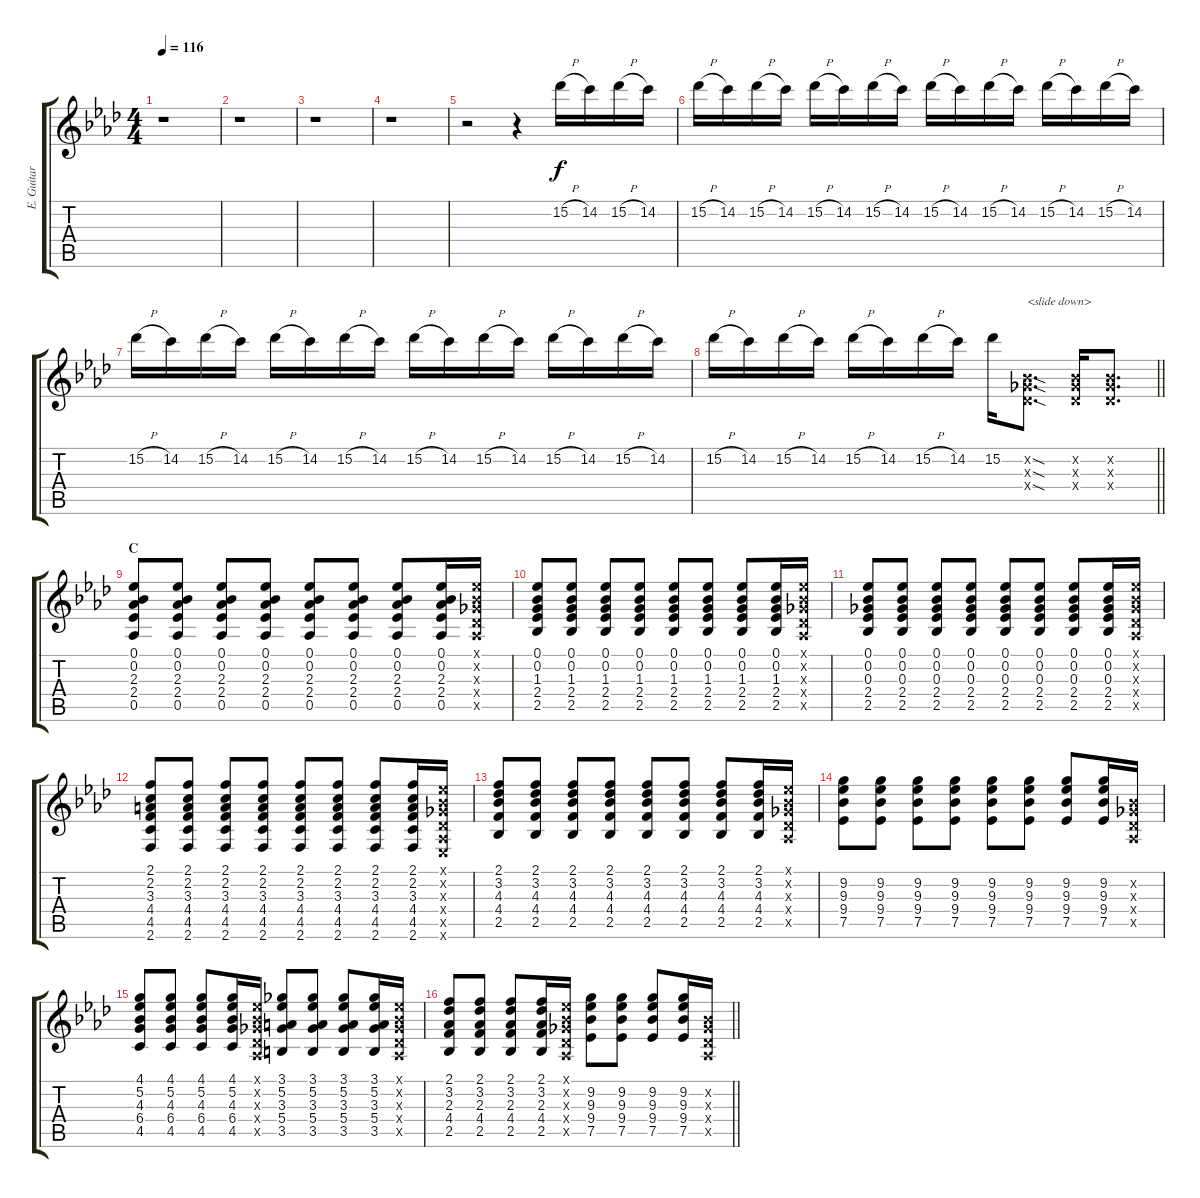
\track ("E. Guitar I" "E. Guitar ") {instrument overdrivenguitar}
\staff {score tabs}
\tuning (Eb4 Bb3 Gb3 Db3 Ab2 Eb2) {hide}
\ts (4 4)
\tempo 116
\clef g2
\ks ab
r.1{dy f} |
r.1 |
r.1 |
r.1 |
r.2 r.4 15.2{h}.16 14.2.16 15.2{h}.16 14.2.16 |
15.2{h}.16 14.2.16 15.2{h}.16 14.2.16 15.2{h}.16 14.2.16 15.2{h}.16 14.2.16 15.2{h}.16 14.2.16 15.2{h}.16 14.2.16 15.2{h}.16 14.2.16 15.2{h}.16 14.2.16 |
15.2{h}.16 14.2.16 15.2{h}.16 14.2.16 15.2{h}.16 14.2.16 15.2{h}.16 14.2.16 15.2{h}.16 14.2.16 15.2{h}.16 14.2.16 15.2{h}.16 14.2.16 15.2{h}.16 14.2.16 |
\barLineRight lightlight
15.2{h}.16 14.2.16 15.2{h}.16 14.2.16 15.2{h}.16 14.2.16 15.2{h}.16 14.2.16 15.2.16 (0.2{sod x} 0.3{sod x} 0.4{sod x}).8{d txt "<slide down>"} (0.2{x} 0.3{x} 0.4{x}).16 (0.2{x} 0.3{x} 0.4{x}).8{d} |
\section ("" "C")
(0.1 0.2 2.3 2.4 0.5).8 (0.1 0.2 2.3 2.4 0.5).8 (0.1 0.2 2.3 2.4 0.5).8 (0.1 0.2 2.3 2.4 0.5).8 (0.1 0.2 2.3 2.4 0.5).8 (0.1 0.2 2.3 2.4 0.5).8 (0.1 0.2 2.3 2.4 0.5).8 (0.1 0.2 2.3 2.4 0.5).16 (0.1{x} 0.2{x} 0.3{x} 0.4{x} 0.5{x}).16 |
(0.1 0.2 1.3 2.4 2.5).8 (0.1 0.2 1.3 2.4 2.5).8 (0.1 0.2 1.3 2.4 2.5).8 (0.1 0.2 1.3 2.4 2.5).8 (0.1 0.2 1.3 2.4 2.5).8 (0.1 0.2 1.3 2.4 2.5).8 (0.1 0.2 1.3 2.4 2.5).8 (0.1 0.2 1.3 2.4 2.5).16 (0.1{x} 0.2{x} 0.3{x} 0.4{x} 0.5{x}).16 |
(0.1 0.2 0.3 2.4 2.5).8 (0.1 0.2 0.3 2.4 2.5).8 (0.1 0.2 0.3 2.4 2.5).8 (0.1 0.2 0.3 2.4 2.5).8 (0.1 0.2 0.3 2.4 2.5).8 (0.1 0.2 0.3 2.4 2.5).8 (0.1 0.2 0.3 2.4 2.5).8 (0.1 0.2 0.3 2.4 2.5).16 (0.1{x} 0.2{x} 0.3{x} 0.4{x} 0.5{x}).16 |
(2.1 2.2 3.3 4.4 4.5 2.6).8 (2.1 2.2 3.3 4.4 4.5 2.6).8 (2.1 2.2 3.3 4.4 4.5 2.6).8 (2.1 2.2 3.3 4.4 4.5 2.6).8 (2.1 2.2 3.3 4.4 4.5 2.6).8 (2.1 2.2 3.3 4.4 4.5 2.6).8 (2.1 2.2 3.3 4.4 4.5 2.6).8 (2.1 2.2 3.3 4.4 4.5 2.6).16 (0.1{x} 0.2{x} 0.3{x} 0.4{x} 0.5{x} 0.6{x}).16 |
(2.1 3.2 4.3 4.4 2.5).8 (2.1 3.2 4.3 4.4 2.5).8 (2.1 3.2 4.3 4.4 2.5).8 (2.1 3.2 4.3 4.4 2.5).8 (2.1 3.2 4.3 4.4 2.5).8 (2.1 3.2 4.3 4.4 2.5).8 (2.1 3.2 4.3 4.4 2.5).8 (2.1 3.2 4.3 4.4 2.5).16 (0.1{x} 0.2{x} 0.3{x} 0.4{x} 0.5{x}).16 |
(9.2 9.3 9.4 7.5).8 (9.2 9.3 9.4 7.5).8 (9.2 9.3 9.4 7.5).8 (9.2 9.3 9.4 7.5).8 (9.2 9.3 9.4 7.5).8 (9.2 9.3 9.4 7.5).8 (9.2 9.3 9.4 7.5).8 (9.2 9.3 9.4 7.5).16 (0.2{x} 0.3{x} 0.4{x} 0.5{x}).16 |
(4.1 5.2 4.3 6.4 4.5).8 (4.1 5.2 4.3 6.4 4.5).8 (4.1 5.2 4.3 6.4 4.5).8 (4.1 5.2 4.3 6.4 4.5).16 (0.1{x} 0.2{x} 0.3{x} 0.4{x} 0.5{x}).16 (3.1 5.2 3.3 5.4 3.5).8 (3.1 5.2 3.3 5.4 3.5).8 (3.1 5.2 3.3 5.4 3.5).8 (3.1 5.2 3.3 5.4 3.5).16 (0.1{x} 0.2{x} 0.3{x} 0.4{x} 0.5{x}).16 |
\barLineRight lightlight
(2.1 3.2 2.3 4.4 2.5).8 (2.1 3.2 2.3 4.4 2.5).8 (2.1 3.2 2.3 4.4 2.5).8 (2.1 3.2 2.3 4.4 2.5).16 (0.1{x} 0.2{x} 0.3{x} 0.4{x} 0.5{x}).16 (9.2 9.3 9.4 7.5).8 (9.2 9.3 9.4 7.5).8 (9.2 9.3 9.4 7.5).8 (9.2 9.3 9.4 7.5).16 (0.2{x} 0.3{x} 0.4{x} 0.5{x}).16
